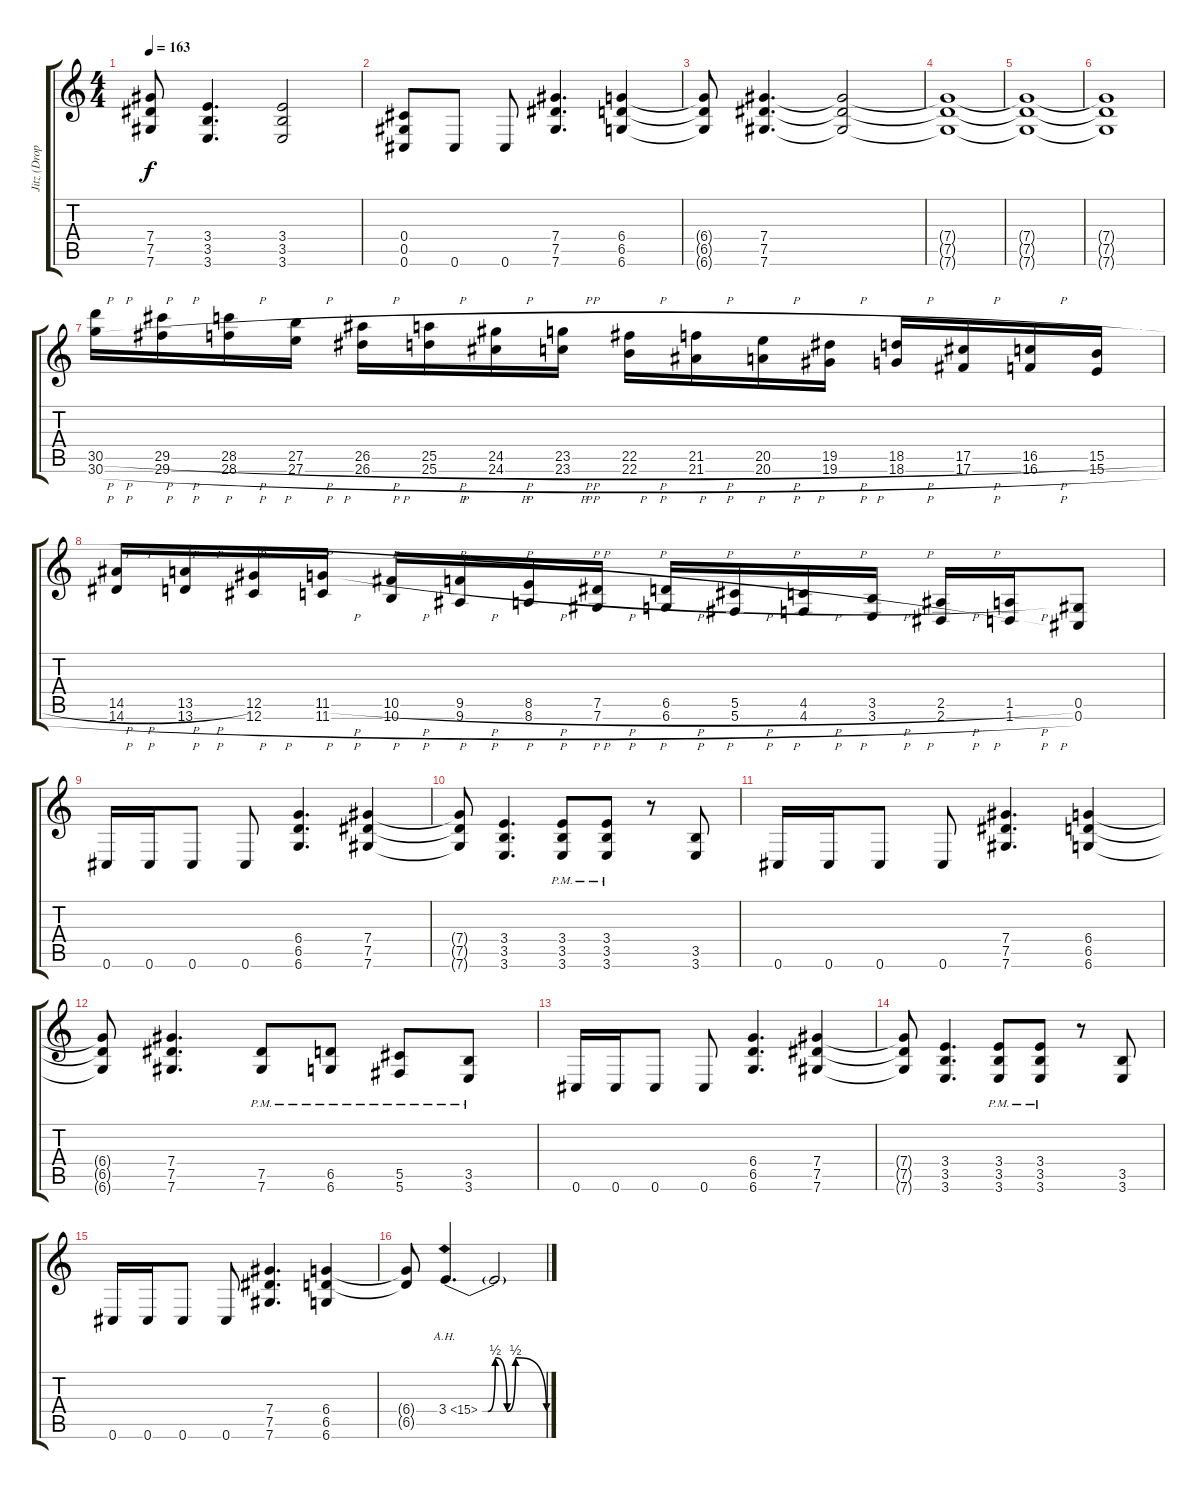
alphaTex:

\track ("Jitz (Dropped Db - Db-Ab-Db-Gb-Bb-Eb)" "Jitz (Drop") {instrument distortionguitar}
\staff {score tabs}
\tuning (Eb4 Bb3 Gb3 Db3 Ab2 Db2) {hide}
\ts (4 4)
\tempo 163
\clef g2
\ks c
(7.4{t} 7.5{t} 7.6{t}).8{dy f} (3.4 3.5 3.6).4{d} (3.4 3.5 3.6).2 |
(0.4 0.5 0.6).8 0.6.8 0.6.8 (7.4 7.5 7.6).4{d} (6.4 6.5 6.6).4 |
(6.4{t} 6.5{t} 6.6{t}).8 (7.4 7.5 7.6).4{d} (7.4{t} 7.5{t} 7.6{t}).2 |
(7.4{t} 7.5{t} 7.6{t}).1 |
(7.4{t} 7.5{t} 7.6{t}).1 |
(7.4{t} 7.5{t} 7.6{t}).1 |
(30.5{h} 30.6{h}).16{instrument guitarfretnoise} (29.5{h} 29.6{h}).16 (28.5{h} 28.6{h}).16 (27.5{h} 27.6{h}).16 (26.5{h} 26.6{h}).16 (25.5{h} 25.6{h}).16 (24.5{h} 24.6{h}).16 (23.5{h} 23.6{h}).16 (22.5{h} 22.6{h}).16 (21.5{h} 21.6{h}).16 (20.5{h} 20.6{h}).16 (19.5{h} 19.6{h}).16 (18.5{h} 18.6{h}).16 (17.5{h} 17.6{h}).16 (16.5{h} 16.6{h}).16 (15.5{h} 15.6{h}).16 |
(14.5{h} 14.6{h}).16 (13.5{h} 13.6{h}).16 (12.5 12.6{h}).16 (11.5{h} 11.6{h}).16 (10.5{h} 10.6{h}).16 (9.5{h} 9.6{h}).16 (8.5{h} 8.6{h}).16 (7.5{h} 7.6{h}).16 (6.5{h} 6.6{h}).16 (5.5{h} 5.6{h}).16 (4.5{h} 4.6{h}).16 (3.5{h} 3.6{h}).16 (2.5{h} 2.6{h}).16 (1.5{h} 1.6{h}).16 (0.5 0.6).8 |
0.6.16{instrument distortionguitar} 0.6.16 0.6.8 0.6.8 (6.4 6.5 6.6).4{d} (7.4 7.5 7.6).4 |
(7.4{t} 7.5{t} 7.6{t}).8 (3.4 3.5 3.6).4{d} (3.4{pm} 3.5{pm} 3.6{pm}).8 (3.4{pm} 3.5{pm} 3.6{pm}).8 r.8 (3.5 3.6).8 |
0.6.16 0.6.16 0.6.8 0.6.8 (7.4 7.5 7.6).4{d} (6.4 6.5 6.6).4 |
(6.4{t} 6.5{t} 6.6{t}).8 (7.4 7.5 7.6).4{d} (7.5{pm} 7.6{pm}).8 (6.5{pm} 6.6{pm}).8 (5.5{pm} 5.6{pm}).8 (3.5{pm} 3.6{pm}).8 |
0.6.16 0.6.16 0.6.8 0.6.8 (6.4 6.5 6.6).4{d} (7.4 7.5 7.6).4 |
(7.4{t} 7.5{t} 7.6{t}).8 (3.4 3.5 3.6).4{d} (3.4{pm} 3.5{pm} 3.6{pm}).8 (3.4{pm} 3.5{pm} 3.6{pm}).8 r.8 (3.5 3.6).8 |
0.6.16 0.6.16 0.6.8 0.6.8 (7.4 7.5 7.6).4{d} (6.4 6.5 6.6).4 |
(6.4{t} 6.5{t}).8 3.4{be (custom 0 0 5 0 12 2 23 0 31 2 60 0) ah 12}.4{d} 3.4{t}.2
